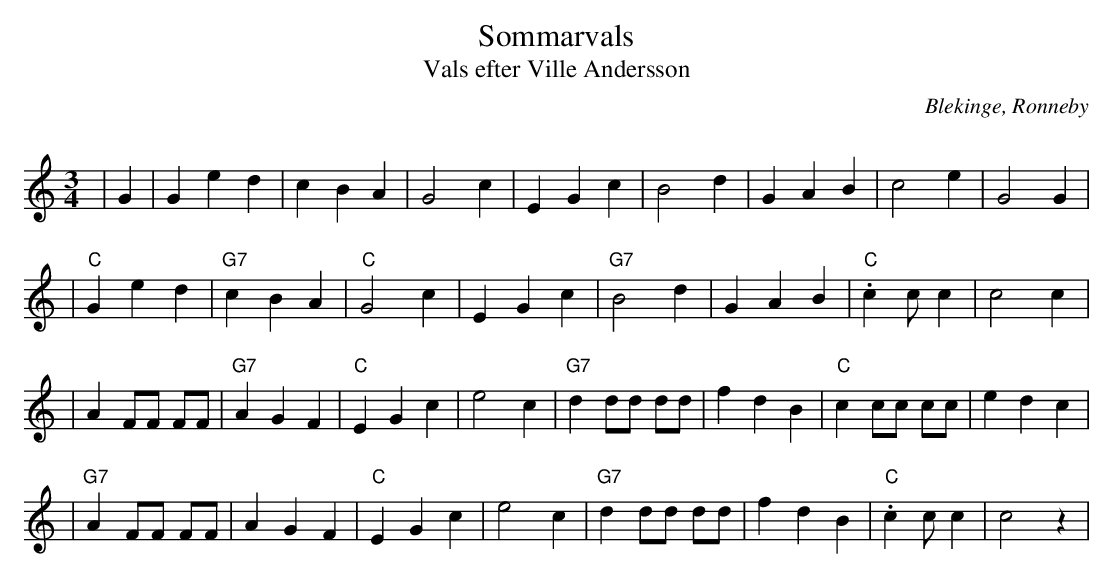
X:1
T:Sommarvals
T:Vals efter Ville Andersson
O:Blekinge, Ronneby
Q: 140
M: 3/4
L: 1/4
K: C
|G|Ged|cBA|G2c|EGc|B2d|GAB|c2e|G2G|
|"C"Ged|"G7"cBA|"C"G2c|EGc|"G7"B2d|GAB|"C".cc/c|c2c|
|AF/F/ F/F/|"G7"AGF|"C"EGc|e2c|"G7"dd/d/ d/d/|fdB|"C"cc/c/ c/c/|edc|
|"G7"AF/F/ F/F/|AGF|"C"EGc|e2c|"G7"dd/d/ d/d/|fdB|"C".cc/c|c2z|
